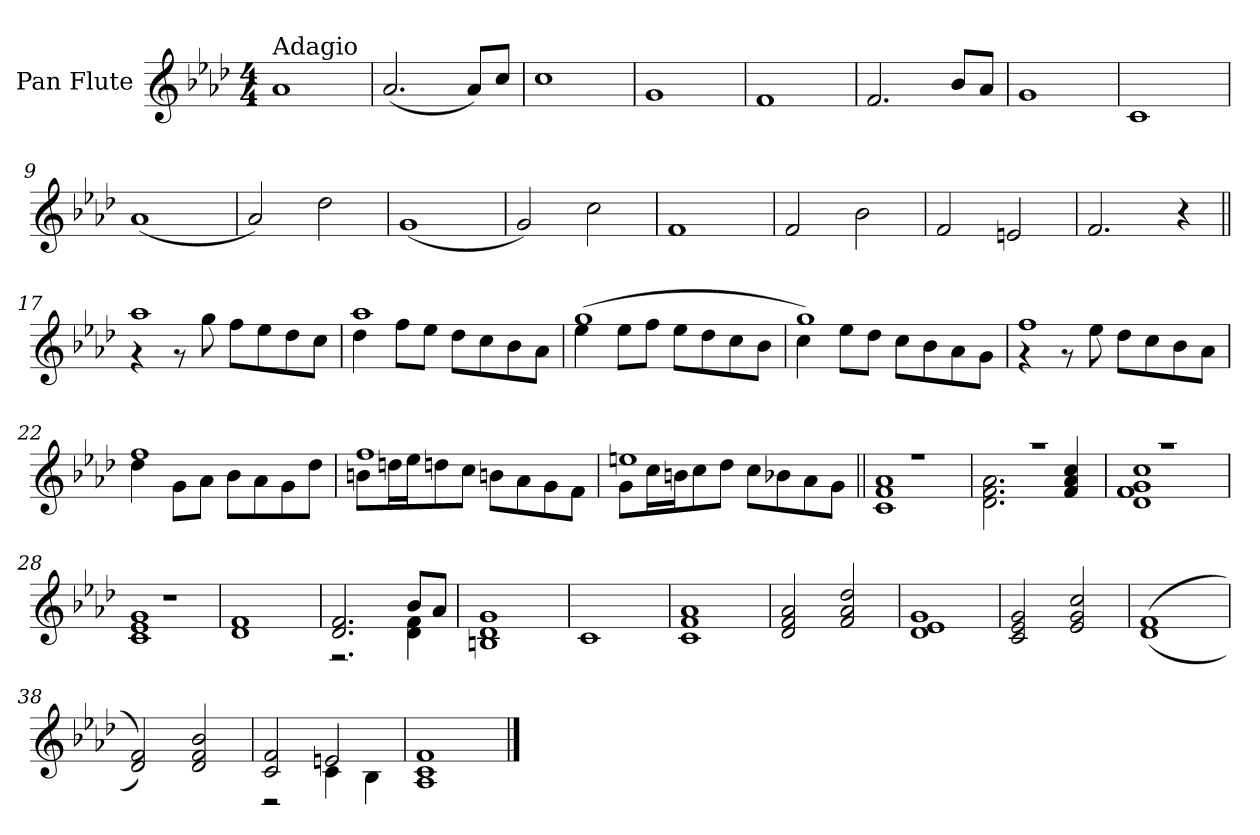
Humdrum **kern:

**kern
*part1
*staff1
*I"Pan Flute
*I'P Fl
*clefG2
*k[b-e-a-d-]
*A-:
*M4/4
=1
!LO:TX:a:t=Adagio
1a-
=2
(2.a-/
8a-/L)
8cc/J
=3
1cc
=4
1g
=5
1f
=6
2.f/
8b-/L
8a-/J
!!LO:LB:g=z
=7
1g
=8
1c
=9
(1a-
=10
2a-/)
2dd-\
=11
(1g
=12
2g/)
2cc\
!!LO:LB:g=z
=13
1f
=14
2f/
2b-\
=15
2f/
2en/
=16
2.f/
4r
=17||
*^
1aa-	4r
.	8r
.	8gg\
.	8ff\L
.	8ee-\
.	8dd-\
.	8cc\J
=18	=18
1aa-	4dd-\
.	8ff\L
.	8ee-\J
.	8dd-\L
.	8cc\
.	8b-\
.	8a-\J
!!LO:LB:g=z	!!
=19	=19
(1gg	4ee-\
.	8ee-\L
.	8ff\J
.	8ee-\L
.	8dd-\
.	8cc\
.	8b-\J
=20	=20
1gg)	4cc\
.	8ee-\L
.	8dd-\J
.	8cc\L
.	8b-\
.	8a-\
.	8g\J
=21	=21
1ff	4r
.	8r
.	8ee-\
.	8dd-\L
.	8cc\
.	8b-\
.	8a-\J
=22	=22
1ff	4dd-\
.	8g\L
.	8a-\J
.	8b-\L
.	8a-\
.	8g\
.	8dd-\J
=23	=23
1ff	8bn\L
.	16ddn\L
.	16ee-\J
.	8ddn\
.	8cc\J
.	8bn\L
.	8a-\
.	8g\
.	8f\J
!!LO:LB:g=z	!!
=24	=24
1een	8g\L
.	16cc\L
.	16bn\J
.	8cc\
.	8dd-\J
.	8cc\L
.	8b-X\
.	8a-\
.	8g\J
=25||	=25||
1r	1c 1f 1a-
=26	=26
1r	2.d-\ 2.f\ 2.a-\
.	4f/ 4a-/ 4cc/
=27	=27
1r	1d- 1f 1g 1cc
=28	=28
1r	1c 1e- 1g
*v	*v
!!LO:LB:g=z
=29
1d- 1f
=30
*^
2.d-/ 2.f/	2.r
4d-\ 4f\	8b-/L
.	8a-/J
*v	*v
=31
1Bn 1d- 1g
=32
1c
=33
1c 1f 1a-
=34
2d-/ 2f/ 2a-/
2f/ 2a-/ 2dd-/
!!LO:LB:g=z
=35
1d- 1e- 1g
=36
2c/ 2e-/ 2g/
2e-/ 2g/ 2cc/
=37
((1d- 1f
=38
2d-/ 2f/))
2d-/ 2f/ 2b-/
=39
*^
2c/ 2f/	2r
2en/	4c\
.	4B-\
*v	*v
=40
1A- 1c 1f
==
*-
